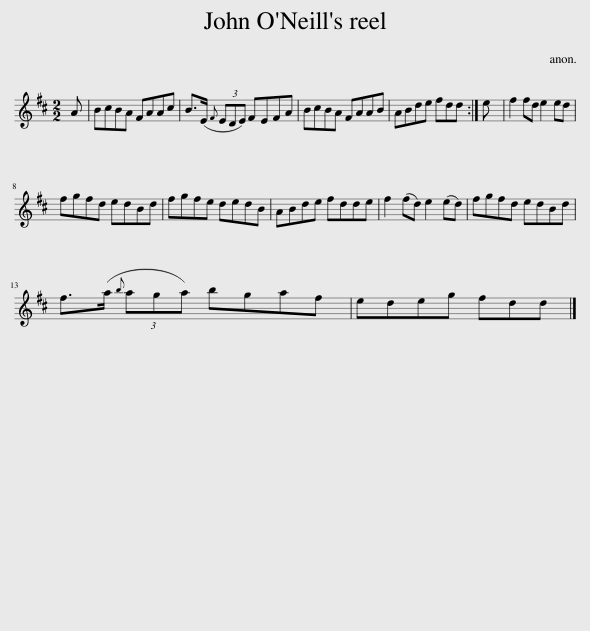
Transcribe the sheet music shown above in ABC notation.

X:1
L:1/8
M:2/2
I:linebreak $
K:D
V:1 treble
V:1
 A | BcBA FAAc | B>(E{F} (3EDE) FEFA | BcBA FAAB | ABde fdd :| %5
 e | f2 fd e2 ed |$ fgfd edBd | fgfe dedB | ABde fdde | %10
 f2 (fd) e2 (ed) | fgfd edBd |$ f>(a{b} (3aga) bgaf | edeg fdd |] %14
